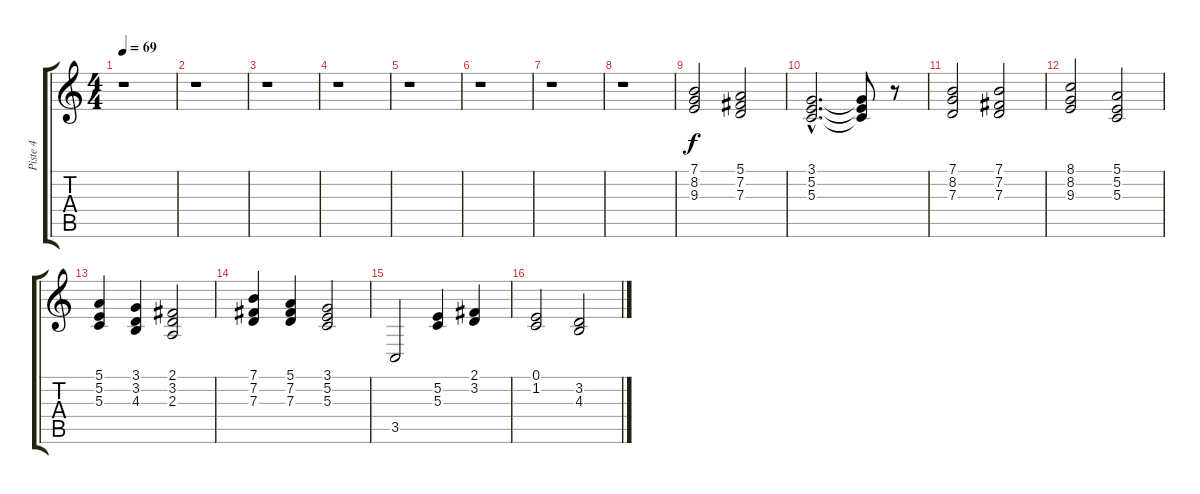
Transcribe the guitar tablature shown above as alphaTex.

\track ("Piste 4" "Piste 4") {instrument pad8sweep}
\staff {score tabs}
\tuning (E4 B3 G3 D3 A2 E2) {hide}
\ts (4 4)
\tempo 69
\clef g2
\ks c
r.1{dy f instrument pad8sweep} |
r.1 |
r.1 |
r.1 |
r.1 |
r.1 |
r.1 |
r.1 |
(7.1 8.2 9.3).2 (5.1 7.2 7.3).2 |
(3.1{hac} 5.2{hac} 5.3{hac}).2{d} (3.1{t} 5.2{t} 5.3{t}).8 r.8 |
(7.1 8.2 7.3).2 (7.1 7.2 7.3).2 |
(8.1 8.2 9.3).2 (5.1 5.2 5.3).2 |
(5.1 5.2 5.3).4 (3.1 3.2 4.3).4 (2.1 3.2 2.3).2 |
(7.1 7.2 7.3).4 (5.1 7.2 7.3).4 (3.1 5.2 5.3).2 |
3.5.2 (5.2 5.3).4 (2.1 3.2).4 |
(0.1 1.2).2 (3.2 4.3).2
